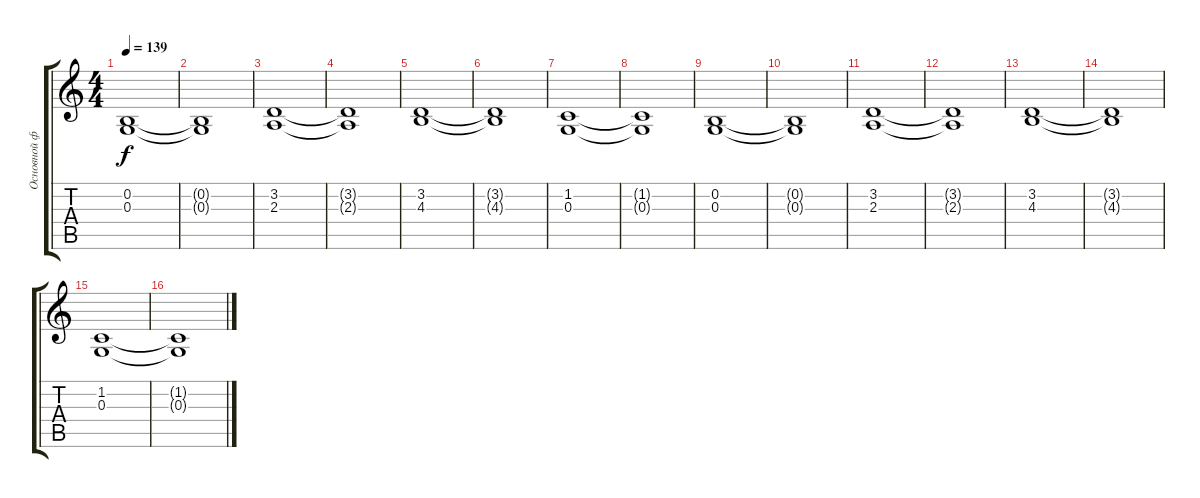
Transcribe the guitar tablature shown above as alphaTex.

\track ("Основной фон" "Основной ф") {instrument synthstrings2}
\staff {score tabs}
\tuning (E4 B3 G3 D3 A2 E2) {hide}
\ts (4 4)
\tempo 139
\clef g2
\ks c
(0.2 0.3).1{dy f} |
(0.2{t} 0.3{t}).1 |
(3.2 2.3).1 |
(3.2{t} 2.3{t}).1 |
(3.2 4.3).1 |
(3.2{t} 4.3{t}).1 |
(1.2 0.3).1 |
(1.2{t} 0.3{t}).1 |
(0.2 0.3).1 |
(0.2{t} 0.3{t}).1 |
(3.2 2.3).1 |
(3.2{t} 2.3{t}).1 |
(3.2 4.3).1 |
(3.2{t} 4.3{t}).1 |
(1.2 0.3).1 |
(1.2{t} 0.3{t}).1
